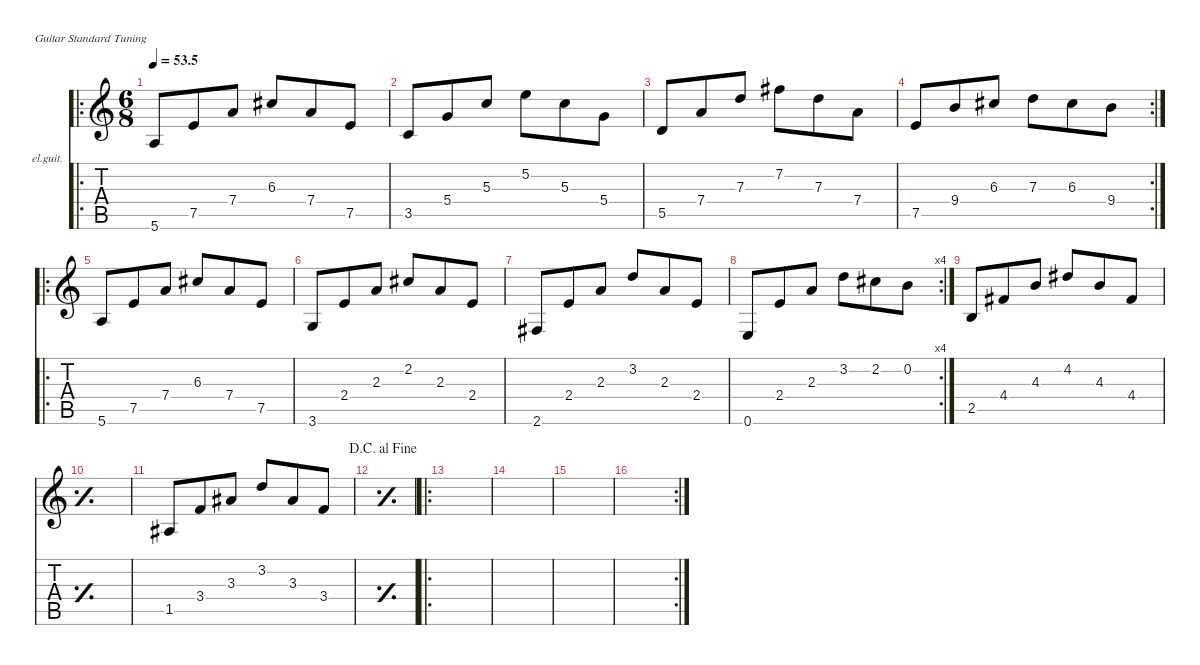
\defaultSystemsLayout 4
\hideDynamics
\bracketExtendMode nobrackets
\firstSystemTrackNameOrientation horizontal
\otherSystemsTrackNameOrientation horizontal
\track ("Electric Guitar (Clean)" "el.guit.") {defaultSystemsLayout 2 instrument electricguitarclean}
\staff {score tabs}
\tuning (E4 B3 G3 D3 A2 E2)
\ro
\ts (6 8)
\beaming (8 3 3)
\tempo
53.5
\accidentals auto
\clef g2
\ottava regular
\simile none
\scale
1.04687
\ks c
5.6.8{dy mf instrument electricguitarclean beam Up} 7.5.8{beam Up} 7.4.8{beam Up} 6.3{acc #}.8{beam Up} 7.4.8{beam Up} 7.5.8{beam Up} |
\scale
0.953134 3.5.8{beam Up} 5.4.8{beam Up} 5.3.8{beam Up} 5.2.8{beam Down} 5.3.8{beam Down} 5.4.8{beam Down} |
\scale
1.03043 5.5.8{beam Up} 7.4.8{beam Up} 7.3.8{beam Up} 7.2{acc #}.8{beam Down} 7.3.8{beam Down} 7.4.8{beam Down} |
\rc 2
\scale
0.969568 7.5.8{beam Up} 9.4.8{beam Up} 6.3{acc #}.8{beam Up} 7.3.8{beam Down} 6.3{acc #}.8{beam Down} 9.4.8{beam Down} |
\ro
5.6.8{beam Up} 7.5.8{beam Up} 7.4.8{beam Up} 6.3{acc #}.8{beam Up} 7.4.8{beam Up} 7.5.8{beam Up} |
3.6.8{beam Up} 2.4.8{beam Up} 2.3.8{beam Up} 2.2{acc #}.8{beam Up} 2.3.8{beam Up} 2.4.8{beam Up} |
2.6{acc #}.8{beam Up} 2.4.8{beam Up} 2.3.8{beam Up} 3.2.8{beam Up} 2.3.8{beam Up} 2.4.8{beam Up} |
\rc 4
0.6.8{beam Up} 2.4.8{beam Up} 2.3.8{beam Up} 3.2.8{beam Down} 2.2{acc #}.8{beam Down} 0.2.8{beam Down} |
2.5.8{beam Up} 4.4{acc #}.8{beam Up} 4.3.8{beam Up} 4.2{acc #}.8{beam Up} 4.3.8{beam Up} 4.4{acc #}.8{beam Up} |
\simile simple
|
\simile none
1.5{acc #}.8{beam Up} 3.4.8{beam Up} 3.3{acc #}.8{beam Up} 3.2.8{beam Up} 3.3{acc #}.8{beam Up} 3.4.8{beam Up} |
\jump dacapoalfine
\simile simple
|
\ro
\simile none
|
|
|
\rc 2
